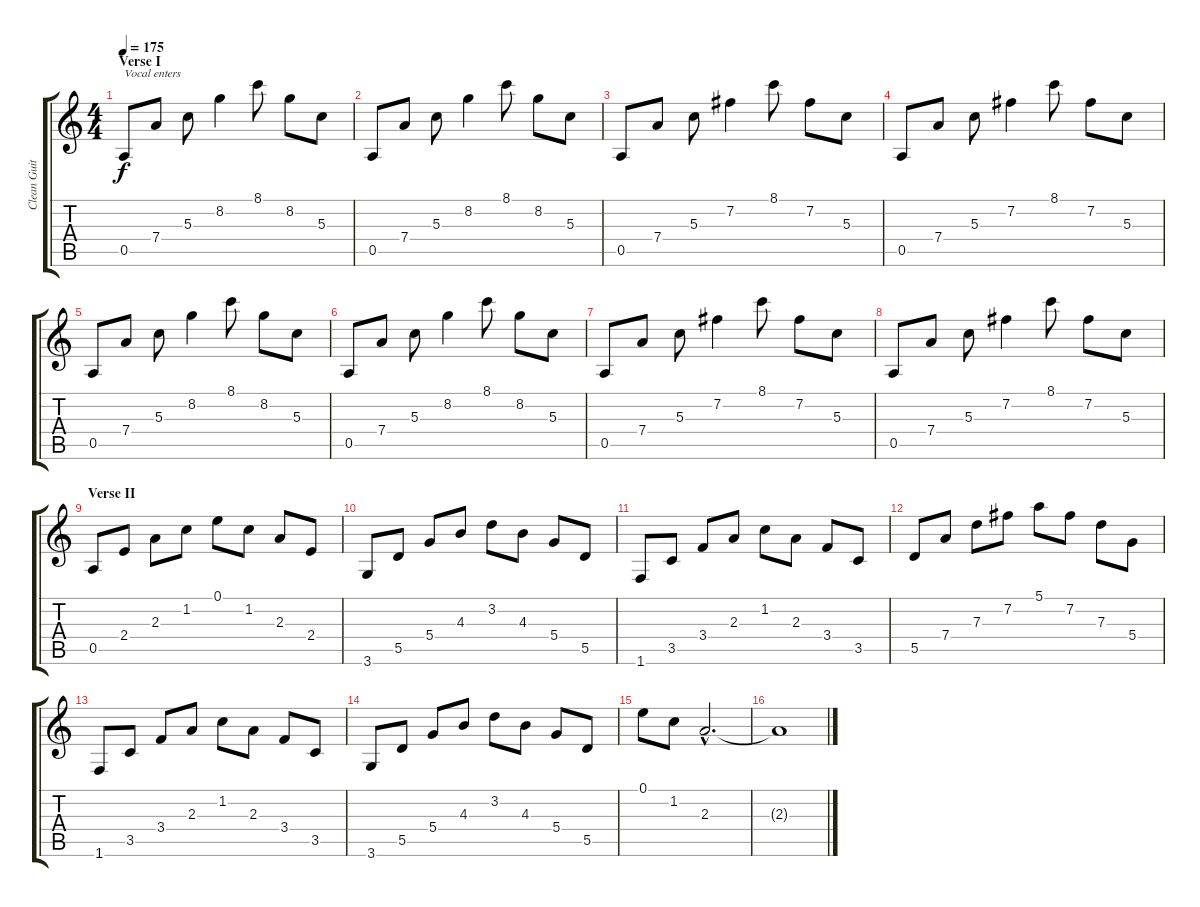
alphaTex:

\track ("Clean Guitar" "Clean Guit") {instrument electricguitarclean}
\staff {score tabs}
\tuning (E4 B3 G3 D3 A2 E2) {hide}
\ts (4 4)
\section ("" "Verse I")
\tempo 175
\clef g2
\ks c
0.5.8{txt "Vocal enters" dy f} 7.4.8 5.3.8 8.2.4 8.1.8 8.2.8 5.3.8 |
0.5.8 7.4.8 5.3.8 8.2.4 8.1.8 8.2.8 5.3.8 |
0.5.8 7.4.8 5.3.8 7.2.4 8.1.8 7.2.8 5.3.8 |
0.5.8 7.4.8 5.3.8 7.2.4 8.1.8 7.2.8 5.3.8 |
0.5.8 7.4.8 5.3.8 8.2.4 8.1.8 8.2.8 5.3.8 |
0.5.8 7.4.8 5.3.8 8.2.4 8.1.8 8.2.8 5.3.8 |
0.5.8 7.4.8 5.3.8 7.2.4 8.1.8 7.2.8 5.3.8 |
0.5.8 7.4.8 5.3.8 7.2.4 8.1.8 7.2.8 5.3.8 |
\section ("" "Verse II")
0.5.8 2.4.8 2.3.8 1.2.8 0.1.8 1.2.8 2.3.8 2.4.8 |
3.6.8 5.5.8 5.4.8 4.3.8 3.2.8 4.3.8 5.4.8 5.5.8 |
1.6.8 3.5.8 3.4.8 2.3.8 1.2.8 2.3.8 3.4.8 3.5.8 |
5.5.8 7.4.8 7.3.8 7.2.8 5.1.8 7.2.8 7.3.8 5.4.8 |
1.6.8 3.5.8 3.4.8 2.3.8 1.2.8 2.3.8 3.4.8 3.5.8 |
3.6.8 5.5.8 5.4.8 4.3.8 3.2.8 4.3.8 5.4.8 5.5.8 |
0.1.8 1.2.8 2.3{hac}.2{d} |
2.3{t}.1
